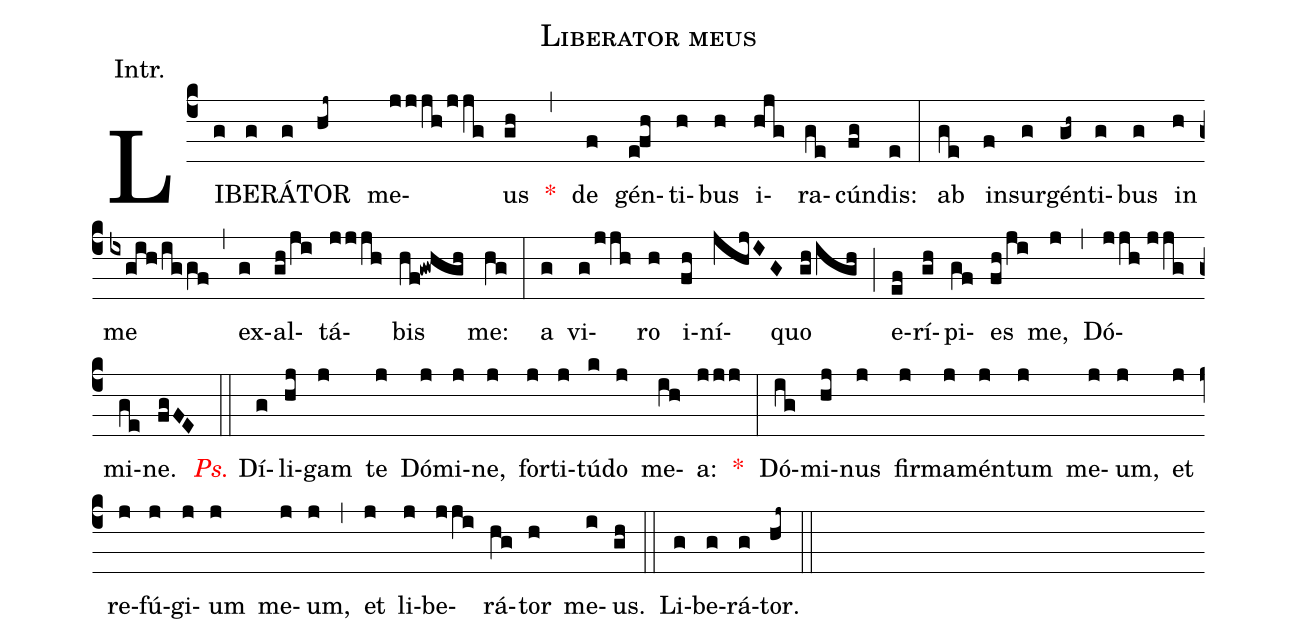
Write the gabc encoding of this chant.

name:Liberator meus;
annotation:Intr.;
mode:III.;
office-part:Introit;
%%
(c4) LI(g)BE(g)RÁ(g)TOR(hj~) me(jjjh/jjg)us(gh) <v>\red{*}</v>(,) de(f) gén(e!fh)ti(h)bus(h) i(hjg)ra(ge)cún(fg)dis:(e) (:) ab(ge) in(f)sur(g)gén(gh~)ti(g)bus(g) in(h) me(ixgih/iggf) (,) ex(g)al(gh/ji)tá(jjjh)bis(hf!gwhgh) me:(hg) (:) a(g) vi(g/jjh)ro(h) i(fh)ní(jhjIG)quo(gh/igh) (;) e(ef)rí(gh)pi(gf)es(fh/ji) me,(j) (,) Dó(jjh//jjg)mi(ge)ne.(fgFE) (::) <v>\redit{Ps.}</v> Dí(g)li(hj)gam(j) te(j) Dó(j)mi(j)ne,(j) for(j)ti(j)tú(k)do(j) me(ih)a:(jjj) <v>\red{*}</v>(:) Dó(ig)mi(hj)nus(j) fir(j)ma(j)mén(j)tum(j) me(j)um,(j) et(j) re(j)fú(j)gi(j)um(j) me(j)um,(j) (,) et(j) li(j)be(jji)rá(hg)tor(h) me(i)us.(gh) (::) Li(g)be(g)rá(g)tor.(hj~) (::)
